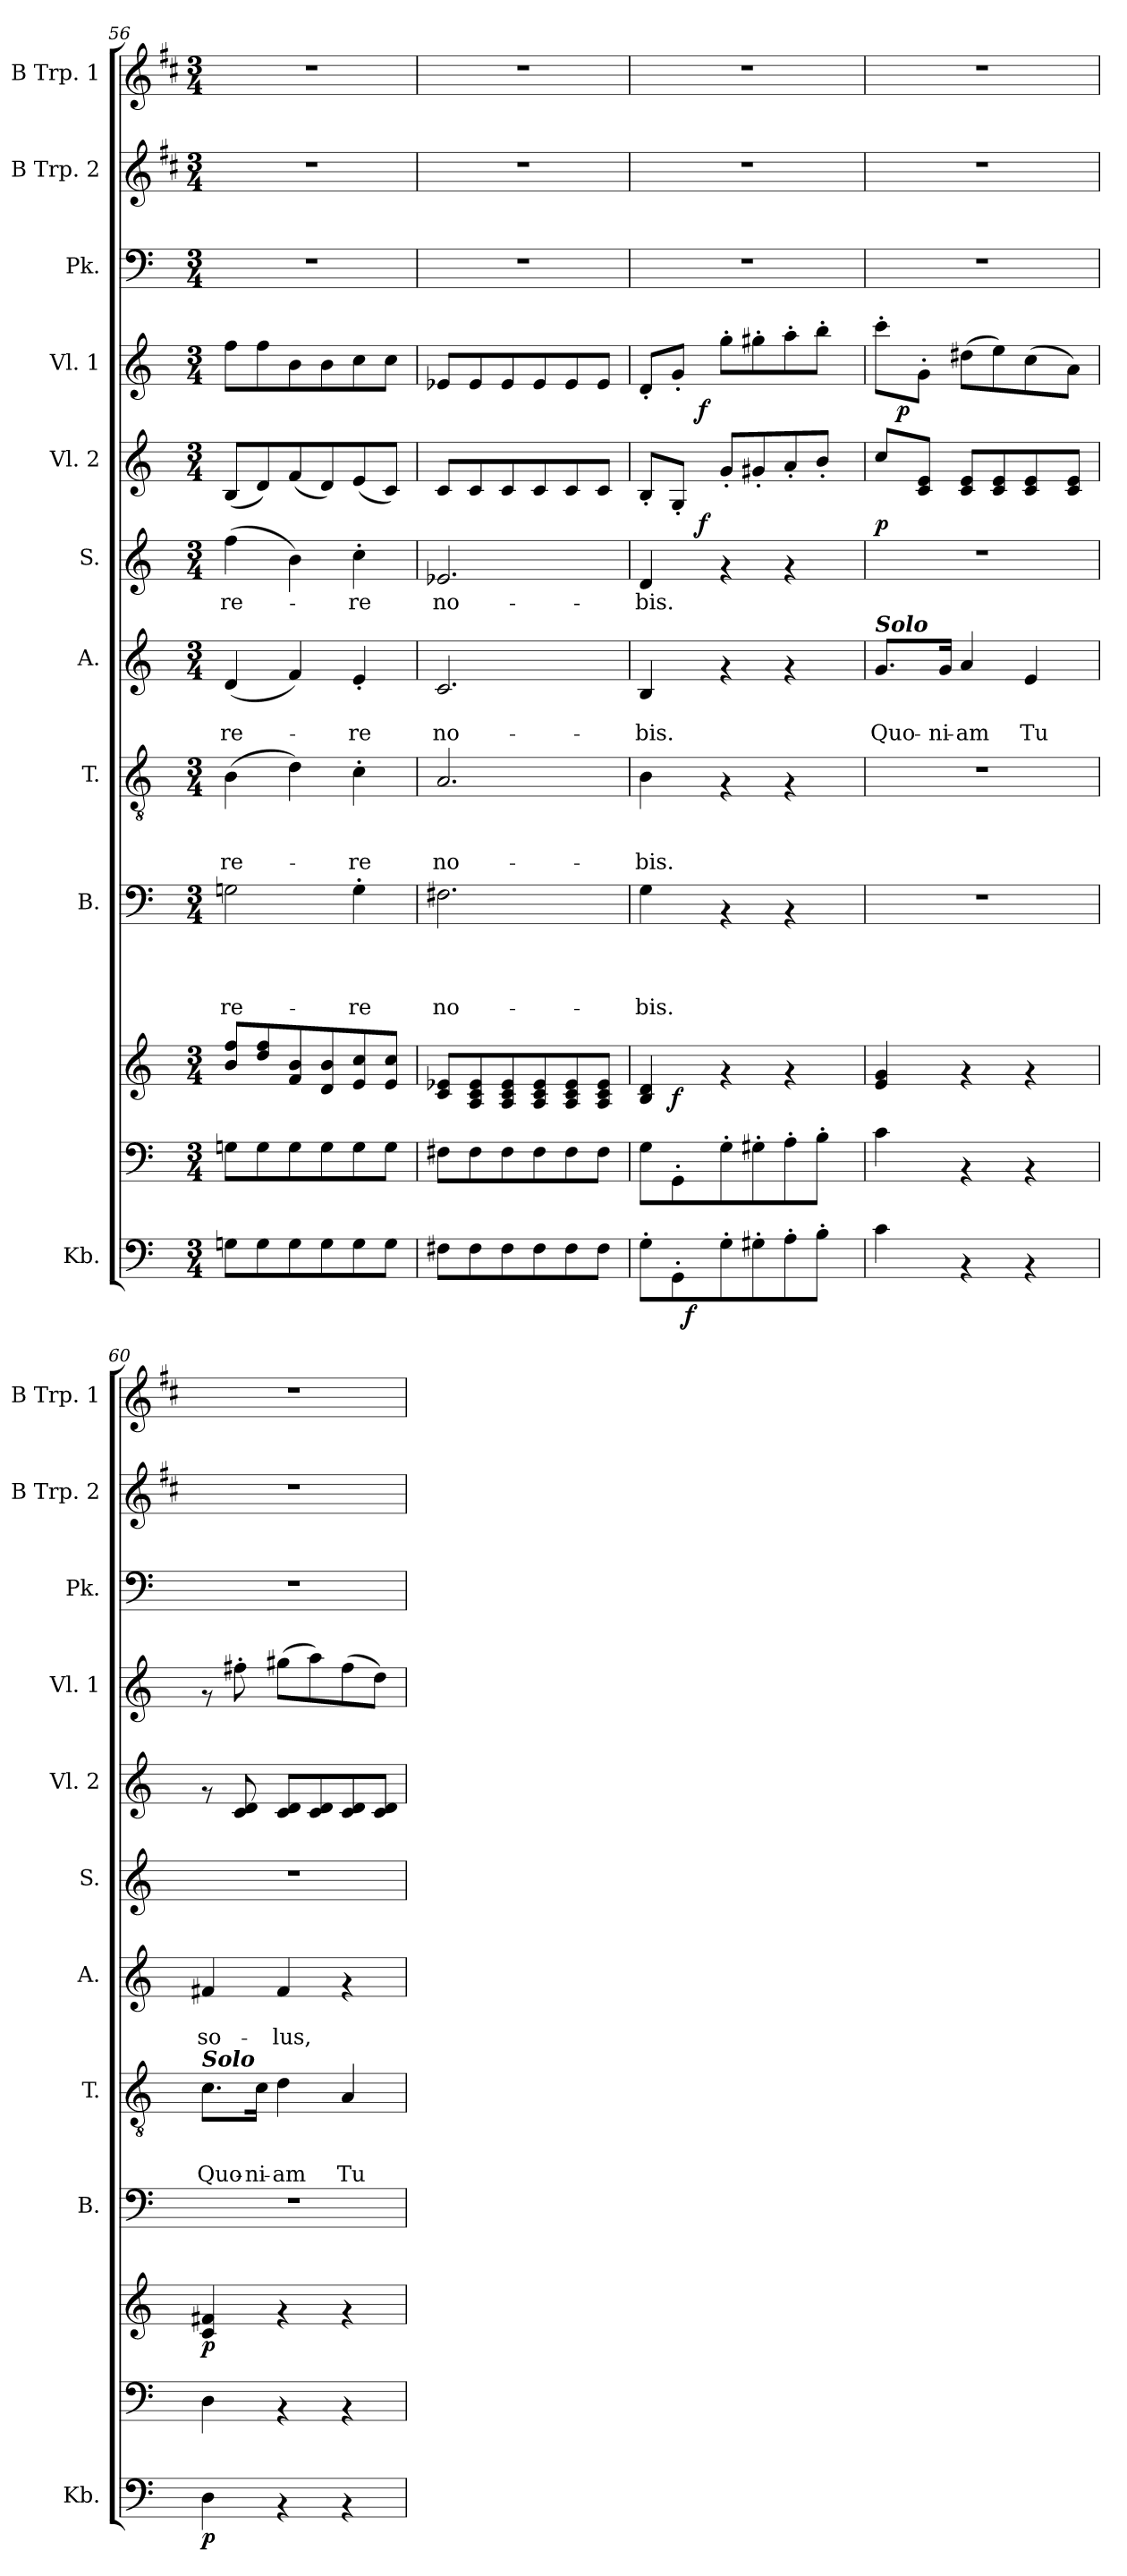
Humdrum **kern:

**kern	**dynam	**kern	**kern	**dynam	**kern	**text	**text	**text	**text	**kern	**text	**text	**text	**kern	**text	**text	**kern	**text	**kern	**dynam	**kern	**dynam	**kern	**kern	**kern
*part12	*part12	*part11	*part10	*part10	*part9	*part9	*part9	*part9	*part9	*part8	*part8	*part8	*part8	*part7	*part7	*part7	*part6	*part6	*part5	*part5	*part4	*part4	*part3	*part2	*part1
*staff12	*staff12	*staff11	*staff10	*staff10	*staff9	*staff9	*staff9	*staff9	*staff9	*staff8	*staff8	*staff8	*staff8	*staff7	*staff7	*staff7	*staff6	*staff6	*staff5	*staff5	*staff4	*staff4	*staff3	*staff2	*staff1
*I"Kb.	*	*	*	*	*I"B.	*	*	*	*	*I"T.	*	*	*	*I"A.	*	*	*I"S.	*	*I"Vl. 2	*	*I"Vl. 1	*	*I"Pk.	*I"B Trp. 2	*I"B Trp. 1
*I'Kb.	*	*	*	*	*I'B.	*	*	*	*	*I'T.	*	*	*	*I'A.	*	*	*I'S.	*	*I'Vl. 2	*	*I'Vl. 1	*	*I'Pk.	*I'B Trp. 2	*I'B Trp. 1
*clefF4	*	*clefF4	*clefG2	*	*clefF4	*	*	*	*	*clefGv2	*	*	*	*clefG2	*	*	*clefG2	*	*clefG2	*	*clefG2	*	*clefF4	*clefG2	*clefG2
*	*	*	*	*	*	*	*	*	*	*	*	*	*	*	*	*	*	*	*	*	*	*	*	*ITrd1c2	*ITrd1c2
*k[]	*	*k[]	*k[]	*	*k[]	*	*	*	*	*k[]	*	*	*	*k[]	*	*	*k[]	*	*k[]	*	*k[]	*	*k[]	*k[]	*k[]
*C:	*	*C:	*C:	*	*C:	*	*	*	*	*C:	*	*	*	*C:	*	*	*C:	*	*C:	*	*C:	*	*C:	*C:	*C:
*M3/4	*	*M3/4	*M3/4	*	*M3/4	*	*	*	*	*M3/4	*	*	*	*M3/4	*	*	*M3/4	*	*M3/4	*	*M3/4	*	*M3/4	*M3/4	*M3/4
=56	=56	=56	=56	=56	=56	=56	=56	=56	=56	=56	=56	=56	=56	=56	=56	=56	=56	=56	=56	=56	=56	=56	=56	=56	=56
!	!	!	!	!	!	!	!	!	!LO:LY:b	!	!	!	!LO:LY:b	!	!	!LO:LY:b	!	!LO:LY:b	!	!	!	!	!	!	!
8Gn\L	.	8Gn\L	8b/ 8ff/L	.	2Gn\	.	.	.	-re-	(>4B\	.	.	-re-	(<4d/	.	-re-	(>4ff\	-re-	(<8B/L	.	8ff\L	.	2.r	2.r	2.r
8G\	.	8G\	8dd/ 8ff/	.	.	.	.	.	.	.	.	.	.	.	.	.	.	.	8d/)	.	8ff\	.	.	.	.
8G\	.	8G\	8f/ 8b/	.	.	.	.	.	.	4d\)	.	.	.	4f/)	.	.	4b\)	.	(<8f/	.	8b\	.	.	.	.
8G\	.	8G\	8d/ 8b/	.	.	.	.	.	.	.	.	.	.	.	.	.	.	.	8d/)	.	8b\	.	.	.	.
!	!	!	!	!	!	!	!	!	!LO:LY:b	!	!	!	!LO:LY:b	!	!	!LO:LY:b	!	!LO:LY:b	!	!	!	!	!	!	!
8G\	.	8G\	8e/ 8cc/	.	4G'>\	.	.	.	-re	4c'>\	.	.	-re	4e'</	.	-re	4cc'>\	-re	(<8e/	.	8cc\	.	.	.	.
8G\J	.	8G\J	8e/ 8cc/J	.	.	.	.	.	.	.	.	.	.	.	.	.	.	.	8c/J)	.	8cc\J	.	.	.	.
=57	=57	=57	=57	=57	=57	=57	=57	=57	=57	=57	=57	=57	=57	=57	=57	=57	=57	=57	=57	=57	=57	=57	=57	=57	=57
!	!	!	!	!	!	!	!	!	!LO:LY:b	!	!	!	!LO:LY:b	!	!	!LO:LY:b	!	!LO:LY:b	!	!	!	!	!	!	!
8F#X\L	.	8F#X\L	8c/ 8e-X/L	.	2.F#X\	.	.	.	no-	2.A/	.	.	no-	2.c/	.	no-	2.e-X/	no-	8c/L	.	8e-X/L	.	2.r	2.r	2.r
8F#\	.	8F#\	8A/ 8c/ 8e-/	.	.	.	.	.	.	.	.	.	.	.	.	.	.	.	8c/	.	8e-/	.	.	.	.
8F#\	.	8F#\	8A/ 8c/ 8e-/	.	.	.	.	.	.	.	.	.	.	.	.	.	.	.	8c/	.	8e-/	.	.	.	.
8F#\	.	8F#\	8A/ 8c/ 8e-/	.	.	.	.	.	.	.	.	.	.	.	.	.	.	.	8c/	.	8e-/	.	.	.	.
8F#\	.	8F#\	8A/ 8c/ 8e-/	.	.	.	.	.	.	.	.	.	.	.	.	.	.	.	8c/	.	8e-/	.	.	.	.
8F#\J	.	8F#\J	8A/ 8c/ 8e-/J	.	.	.	.	.	.	.	.	.	.	.	.	.	.	.	8c/J	.	8e-/J	.	.	.	.
=58	=58	=58	=58	=58	=58	=58	=58	=58	=58	=58	=58	=58	=58	=58	=58	=58	=58	=58	=58	=58	=58	=58	=58	=58	=58
!	!	!	!	!	!	!	!	!	!LO:LY:b	!	!	!	!LO:LY:b	!	!	!LO:LY:b	!	!LO:LY:b	!	!	!	!	!	!	!
*^	*	*	*^	*	*	*	*	*	*	*	*	*	*	*	*	*	*	*	*^	*	*^	*	*	*	*
8G'>\L	8ryy	.	8G\L	4B/ 4d/	8ryy	.	4G\	.	.	.	-bis.	4B\	.	.	-bis.	4B/	.	-bis.	4d/	-bis.	8B'</L	8.ryy	.	8d'</L	8.ryy	.	2.r	2.r	2.r
!	!	!	!	!	!	!LO:DY:b	!	!	!	!	!	!	!	!	!	!	!	!	!	!	!	!	!	!	!	!	!	!	!
8GG'>\	32ryy	.	8GG'>\	.	2ryy	f	.	.	.	.	.	.	.	.	.	.	.	.	.	.	8G'</J	.	.	8g'</J	.	.	.	.	.
!	!	!LO:DY:b	!	!	!	!	!	!	!	!	!	!	!	!	!	!	!	!	!	!	!	!	!	!	!	!	!	!	!
.	2ryy	f	.	.	.	.	.	.	.	.	.	.	.	.	.	.	.	.	.	.	.	.	.	.	.	.	.	.	.
!	!	!	!	!	!	!	!	!	!	!	!	!	!	!	!	!	!	!	!	!	!	!	!LO:DY:b	!	!	!LO:DY:b	!	!	!
.	.	.	.	.	.	.	.	.	.	.	.	.	.	.	.	.	.	.	.	.	.	2ryy	f	.	2ryy	f	.	.	.
8G'>\	.	.	8G'>\	4rf	.	.	4rAA	.	.	.	.	4rF	.	.	.	4rf	.	.	4rf	.	8g'</L	.	.	8gg'>\L	.	.	.	.	.
8G#X'>\	.	.	8G#X'>\	.	.	.	.	.	.	.	.	.	.	.	.	.	.	.	.	.	8g#X'</	.	.	8gg#X'>\	.	.	.	.	.
8A'>\	.	.	8A'>\	4rf	.	.	4rAA	.	.	.	.	4rF	.	.	.	4rf	.	.	4rf	.	8a'</	.	.	8aa'>\	.	.	.	.	.
8B'>\J	.	.	8B'>\J	.	8ryy	.	.	.	.	.	.	.	.	.	.	.	.	.	.	.	8b'</J	.	.	8bb'>\J	.	.	.	.	.
.	16.ryy	.	.	.	.	.	.	.	.	.	.	.	.	.	.	.	.	.	.	.	.	.	.	.	.	.	.	.	.
.	.	.	.	.	.	.	.	.	.	.	.	.	.	.	.	.	.	.	.	.	.	16ryy	.	.	16ryy	.	.	.	.
=59	=59	=59	=59	=59	=59	=59	=59	=59	=59	=59	=59	=59	=59	=59	=59	=59	=59	=59	=59	=59	=59	=59	=59	=59	=59	=59	=59	=59	=59
!	!	!	!	!	!	!	!	!	!	!	!	!	!	!	!	!LO:TX:a:Bi:t=Solo	!	!	!	!	!	!	!	!	!	!	!	!	!
!	!	!	!	!	!	!	!	!	!	!	!	!	!	!	!	!	!	!LO:LY:b	!	!	!	!	!LO:DY:b	!	!	!	!	!	!
*v	*v	*	*	*v	*v	*	*	*	*	*	*	*	*	*	*	*	*	*	*	*	*v	*v	*	*	*	*	*	*	*
4c\	.	4c\	4e/ 4g/	.	2.r	.	.	.	.	2.r	.	.	.	8.g/L	.	Quo-	2.r	.	8cc/L	p	8ccc'>\L	16ryy	.	2.r	2.r	2.r
!	!	!	!	!	!	!	!	!	!	!	!	!	!	!	!	!	!	!	!	!	!	!	!LO:DY:b	!	!	!
.	.	.	.	.	.	.	.	.	.	.	.	.	.	.	.	.	.	.	.	.	.	2ryy	p	.	.	.
.	.	.	.	.	.	.	.	.	.	.	.	.	.	.	.	.	.	.	8c/ 8e/J	.	8g'>\J	.	.	.	.	.
!	!	!	!	!	!	!	!	!	!	!	!	!	!	!	!	!LO:LY:b	!	!	!	!	!	!	!	!	!	!
.	.	.	.	.	.	.	.	.	.	.	.	.	.	16g/Jk	.	-ni-	.	.	.	.	.	.	.	.	.	.
!	!	!	!	!	!	!	!	!	!	!	!	!	!	!	!	!LO:LY:b	!	!	!	!	!	!	!	!	!	!
4rAA	.	4rAA	4rf	.	.	.	.	.	.	.	.	.	.	4a/	.	-am	.	.	8c/ 8e/L	.	(>8dd#X\L	.	.	.	.	.
.	.	.	.	.	.	.	.	.	.	.	.	.	.	.	.	.	.	.	8c/ 8e/	.	8ee\)	.	.	.	.	.
!	!	!	!	!	!	!	!	!	!	!	!	!	!	!	!	!LO:LY:b	!	!	!	!	!	!	!	!	!	!
4rAA	.	4rAA	4rf	.	.	.	.	.	.	.	.	.	.	4e/	.	Tu	.	.	8c/ 8e/	.	(>8cc\	.	.	.	.	.
.	.	.	.	.	.	.	.	.	.	.	.	.	.	.	.	.	.	.	.	.	.	8.ryy	.	.	.	.
.	.	.	.	.	.	.	.	.	.	.	.	.	.	.	.	.	.	.	8c/ 8e/J	.	8a\J)	.	.	.	.	.
!!LO:PB:g=z
=60	=60	=60	=60	=60	=60	=60	=60	=60	=60	=60	=60	=60	=60	=60	=60	=60	=60	=60	=60	=60	=60	=60	=60	=60	=60	=60
!	!	!	!	!	!	!	!	!	!	!LO:TX:a:Bi:t=Solo	!	!	!	!	!	!	!	!	!	!	!	!	!	!	!	!
!	!LO:DY:b	!	!	!LO:DY:b	!	!	!	!	!	!	!	!	!LO:LY:b	!	!	!LO:LY:b	!	!	!	!	!	!	!	!	!	!
*	*	*	*	*	*	*	*	*	*	*	*	*	*	*	*	*	*	*	*	*	*v	*v	*	*	*	*
4D\	p	4D\	4c/ 4f#X/	p	2.r	.	.	.	.	8.c\L	.	.	Quo-	4f#X/	.	so-	2.r	.	8rf	.	8rf	.	2.r	2.r	2.r
.	.	.	.	.	.	.	.	.	.	.	.	.	.	.	.	.	.	.	8c/ 8d/	.	8ff#X'>\	.	.	.	.
!	!	!	!	!	!	!	!	!	!	!	!	!	!LO:LY:b	!	!	!	!	!	!	!	!	!	!	!	!
.	.	.	.	.	.	.	.	.	.	16c\Jk	.	.	-ni-	.	.	.	.	.	.	.	.	.	.	.	.
!	!	!	!	!	!	!	!	!	!	!	!	!	!LO:LY:b	!	!	!LO:LY:b	!	!	!	!	!	!	!	!	!
4rAA	.	4rAA	4rf	.	.	.	.	.	.	4d\	.	.	-am	4f#/	.	-lus,	.	.	8c/ 8d/L	.	(>8gg#X\L	.	.	.	.
.	.	.	.	.	.	.	.	.	.	.	.	.	.	.	.	.	.	.	8c/ 8d/	.	8aa\)	.	.	.	.
!	!	!	!	!	!	!	!	!	!	!	!	!	!LO:LY:b	!	!	!	!	!	!	!	!	!	!	!	!
4rAA	.	4rAA	4rf	.	.	.	.	.	.	4A/	.	.	Tu	4rf	.	.	.	.	8c/ 8d/	.	(>8ff#\	.	.	.	.
.	.	.	.	.	.	.	.	.	.	.	.	.	.	.	.	.	.	.	8c/ 8d/J	.	8dd\J)	.	.	.	.
=	=	=	=	=	=	=	=	=	=	=	=	=	=	=	=	=	=	=	=	=	=	=	=	=	=
*-	*-	*-	*-	*-	*-	*-	*-	*-	*-	*-	*-	*-	*-	*-	*-	*-	*-	*-	*-	*-	*-	*-	*-	*-	*-
